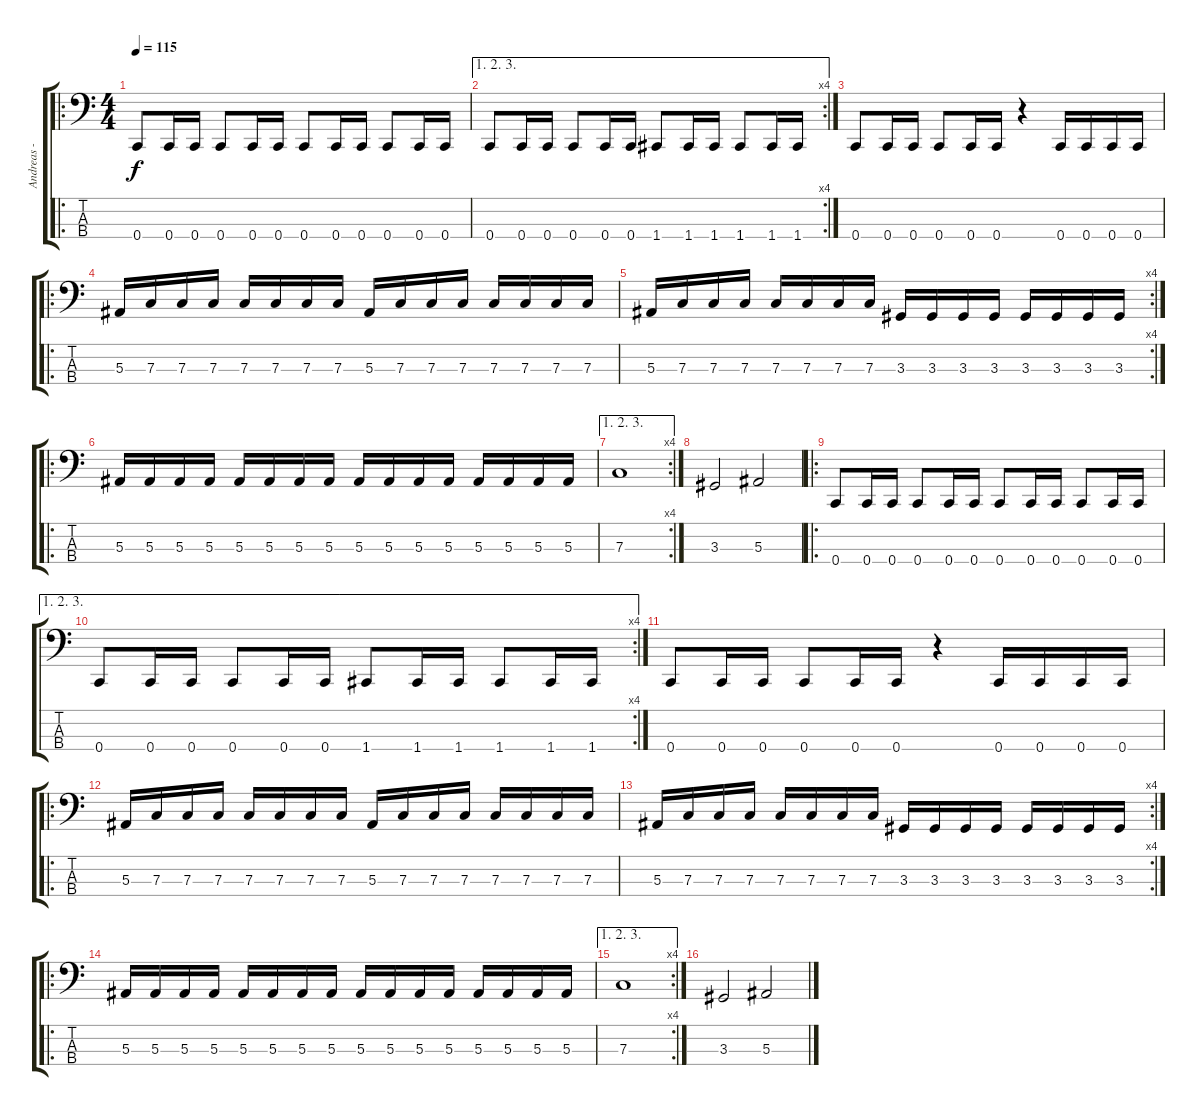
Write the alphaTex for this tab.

\track ("Andreas - bs" "Andreas - ") {instrument electricbasspick}
\staff {score tabs}
\tuning (Eb2 Bb1 F1 C1) {hide}
\ro
\ts (4 4)
\tempo 115
\clef f4
\ks c
0.4.8{dy f} 0.4.16 0.4.16 0.4.8 0.4.16 0.4.16 0.4.8 0.4.16 0.4.16 0.4.8 0.4.16 0.4.16 |
\ae (1 2 3)
\rc 4
0.4.8 0.4.16 0.4.16 0.4.8 0.4.16 0.4.16 1.4.8 1.4.16 1.4.16 1.4.8 1.4.16 1.4.16 |
0.4.8 0.4.16 0.4.16 0.4.8 0.4.16 0.4.16 r.4 0.4.16 0.4.16 0.4.16 0.4.16 |
\ro
5.3.16 7.3.16 7.3.16 7.3.16 7.3.16 7.3.16 7.3.16 7.3.16 5.3.16 7.3.16 7.3.16 7.3.16 7.3.16 7.3.16 7.3.16 7.3.16 |
\rc 4
5.3.16 7.3.16 7.3.16 7.3.16 7.3.16 7.3.16 7.3.16 7.3.16 3.3.16 3.3.16 3.3.16 3.3.16 3.3.16 3.3.16 3.3.16 3.3.16 |
\ro
5.3.16 5.3.16 5.3.16 5.3.16 5.3.16 5.3.16 5.3.16 5.3.16 5.3.16 5.3.16 5.3.16 5.3.16 5.3.16 5.3.16 5.3.16 5.3.16 |
\ae (1 2 3)
\rc 4
7.3.1 |
3.3.2 5.3.2 |
\ro
0.4.8 0.4.16 0.4.16 0.4.8 0.4.16 0.4.16 0.4.8 0.4.16 0.4.16 0.4.8 0.4.16 0.4.16 |
\ae (1 2 3)
\rc 4
0.4.8 0.4.16 0.4.16 0.4.8 0.4.16 0.4.16 1.4.8 1.4.16 1.4.16 1.4.8 1.4.16 1.4.16 |
0.4.8 0.4.16 0.4.16 0.4.8 0.4.16 0.4.16 r.4 0.4.16 0.4.16 0.4.16 0.4.16 |
\ro
5.3.16 7.3.16 7.3.16 7.3.16 7.3.16 7.3.16 7.3.16 7.3.16 5.3.16 7.3.16 7.3.16 7.3.16 7.3.16 7.3.16 7.3.16 7.3.16 |
\rc 4
5.3.16 7.3.16 7.3.16 7.3.16 7.3.16 7.3.16 7.3.16 7.3.16 3.3.16 3.3.16 3.3.16 3.3.16 3.3.16 3.3.16 3.3.16 3.3.16 |
\ro
5.3.16 5.3.16 5.3.16 5.3.16 5.3.16 5.3.16 5.3.16 5.3.16 5.3.16 5.3.16 5.3.16 5.3.16 5.3.16 5.3.16 5.3.16 5.3.16 |
\ae (1 2 3)
\rc 4
7.3.1 |
3.3.2 5.3.2
